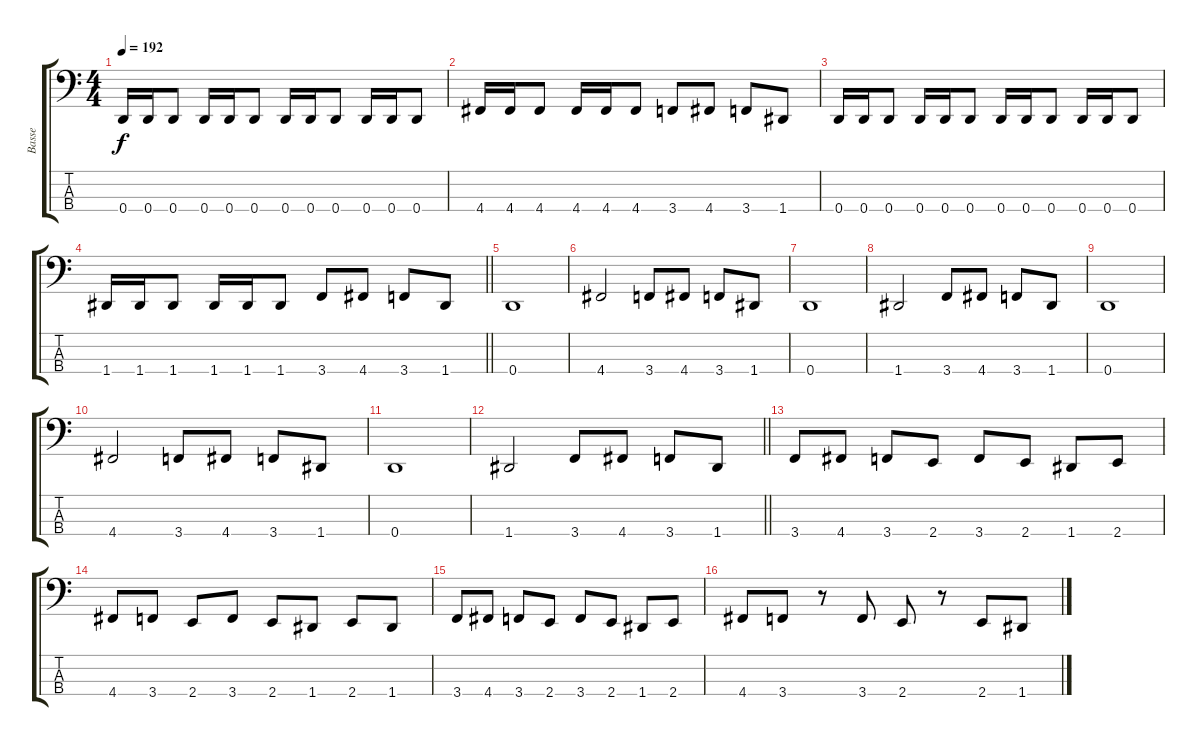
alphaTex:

\track ("Basse" "Basse") {instrument electricbassfinger}
\staff {score tabs}
\tuning (G2 D2 A1 D1) {hide}
\ts (4 4)
\tempo 192
\clef f4
\ks c
0.4.16{dy f} 0.4.16 0.4.8 0.4.16 0.4.16 0.4.8 0.4.16 0.4.16 0.4.8 0.4.16 0.4.16 0.4.8 |
4.4.16 4.4.16 4.4.8 4.4.16 4.4.16 4.4.8 3.4.8 4.4.8 3.4.8 1.4.8 |
0.4.16 0.4.16 0.4.8 0.4.16 0.4.16 0.4.8 0.4.16 0.4.16 0.4.8 0.4.16 0.4.16 0.4.8 |
\barLineRight lightlight
1.4.16 1.4.16 1.4.8 1.4.16 1.4.16 1.4.8 3.4.8 4.4.8 3.4.8 1.4.8 |
\section ("" "")
0.4.1 |
4.4.2 3.4.8 4.4.8 3.4.8 1.4.8 |
0.4.1 |
1.4.2 3.4.8 4.4.8 3.4.8 1.4.8 |
0.4.1 |
4.4.2 3.4.8 4.4.8 3.4.8 1.4.8 |
0.4.1 |
\barLineRight lightlight
1.4.2 3.4.8 4.4.8 3.4.8 1.4.8 |
\section ("" "")
3.4.8 4.4.8 3.4.8 2.4.8 3.4.8 2.4.8 1.4.8 2.4.8 |
4.4.8 3.4.8 2.4.8 3.4.8 2.4.8 1.4.8 2.4.8 1.4.8 |
3.4.8 4.4.8 3.4.8 2.4.8 3.4.8 2.4.8 1.4.8 2.4.8 |
4.4.8 3.4.8 r.8 3.4.8 2.4.8 r.8 2.4.8 1.4.8
